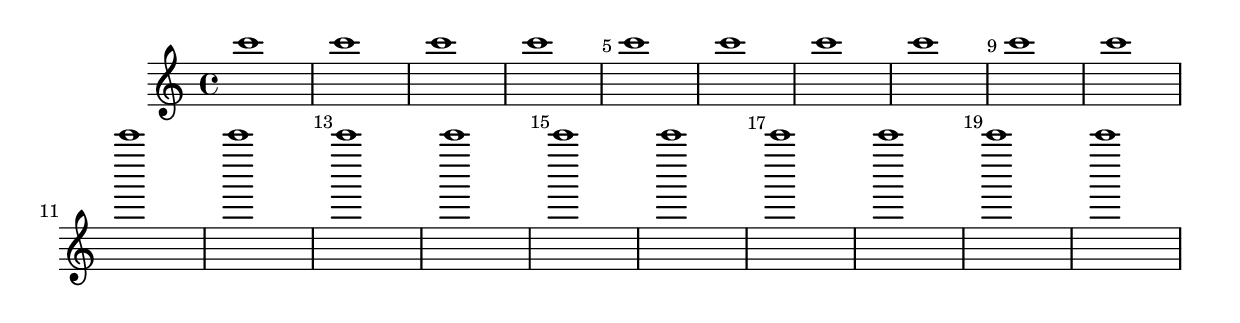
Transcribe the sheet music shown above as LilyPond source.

% DO NOT EDIT this file manually; it is automatically
% generated from Documentation/snippets/new
% Make any changes in Documentation/snippets/new/
% and then run scripts/auxiliar/makelsr.py
%
% This file is in the public domain.
%% Note: this file works from version 2.18.0
\version "2.18.0"

\header {
  lsrtags = "rhythms, text"

  texidoc = "
The bar number interval can be changed by changing the context function
@code{set-bar-number-visibility}.

"
  doctitle = "Printing bar numbers with changing regular intervals"
} % begin verbatim


\relative c' {
  \override Score.BarNumber.break-visibility = #end-of-line-invisible
  \context Score \applyContext #(set-bar-number-visibility 4)
  \repeat unfold 10 c''1
  \context Score \applyContext #(set-bar-number-visibility 2)
  \repeat unfold 10 c''
} % begin verbatim
